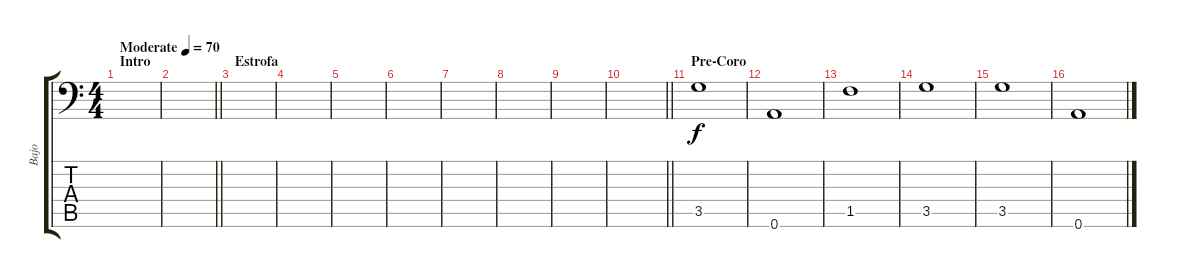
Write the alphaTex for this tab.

\track ("Bajo" "Bajo") {instrument acousticbass}
\staff {score tabs}
\tuning (B3 G3 D3 A2 E2 A1) {hide}
\ts (4 4)
\section ("" "Intro")
\tempo (70 "Moderate")
\clef f4
\ks c
|
\barLineRight lightlight
|
\section ("" "Estrofa")
|
|
|
|
|
|
|
\barLineRight lightlight
|
\section ("" "Pre-Coro")
3.5.1 |
0.6.1 |
1.5.1 |
3.5.1 |
3.5.1 |
0.6.1
